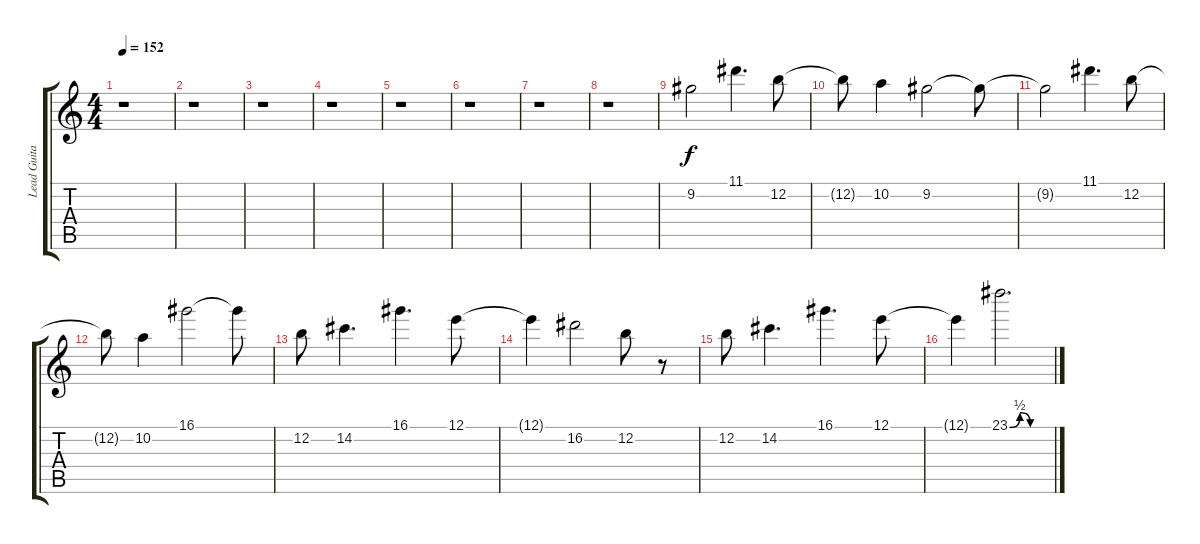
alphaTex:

\track ("Lead Guitar " "Lead Guita") {instrument distortionguitar}
\staff {score tabs}
\tuning (E4 B3 G3 D3 A2 D2) {hide}
\ts (4 4)
\tempo 152
\clef g2
\ks c
r.1{dy f} |
r.1 |
r.1 |
r.1 |
r.1 |
r.1 |
r.1 |
r.1 |
9.2.2 11.1.4{d} 12.2.8 |
12.2{t}.8 10.2.4 9.2.2 9.2{t}.8 |
9.2{t}.2 11.1.4{d} 12.2.8 |
12.2{t}.8 10.2.4 16.1.2 16.1{t}.8 |
12.2.8 14.2.4{d} 16.1.4{d} 12.1.8 |
12.1{t}.4 16.2.2 12.2.8 r.8 |
12.2.8 14.2.4{d} 16.1.4{d} 12.1.8 |
12.1{t}.4 23.1{be (custom 0 0 15 2 30 0 45 0 60 0)}.2{d}
